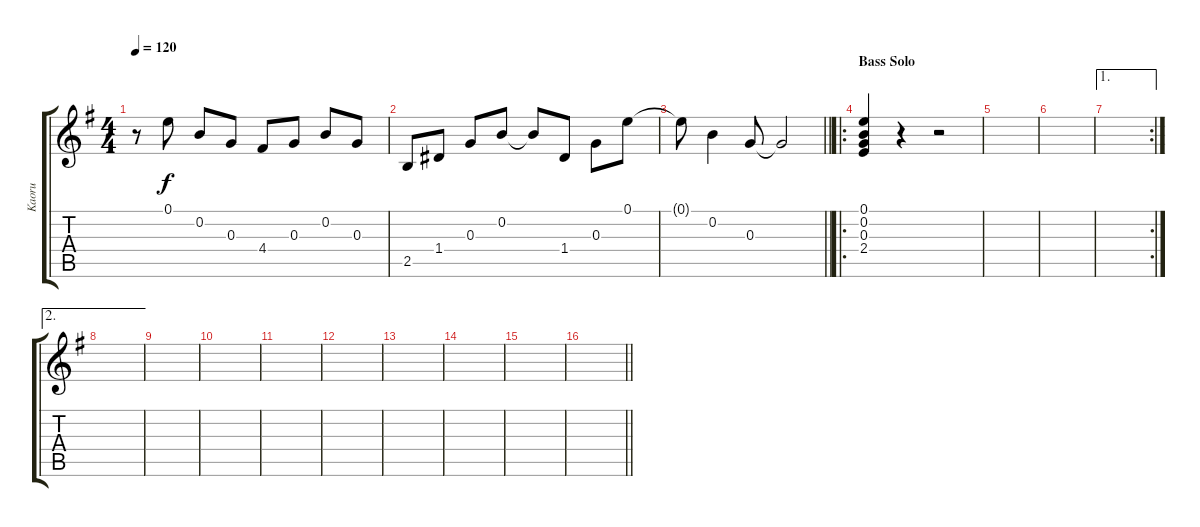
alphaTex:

\track ("Kaoru" "Kaoru") {instrument overdrivenguitar}
\staff {score tabs}
\tuning (E4 B3 G3 D3 A2 E2) {hide}
\ts (4 4)
\tempo 120
\clef g2
\ks g
r.8{dy f} 0.1.8 0.2.8 0.3.8 4.4.8 0.3.8 0.2.8 0.3.8 |
2.5.8 1.4.8 0.3.8 0.2.8 0.2{t}.8 1.4.8 0.3.8 0.1.8 |
\barLineRight lightlight
0.1{t}.8 0.2.4 0.3.8 0.3{t}.2 |
\ro
\section ("" "Bass Solo")
(0.1 0.2 0.3 2.4).4 r.4 r.2 |
|
|
\ae 1
\rc 2
|
\ae 2
|
|
|
|
|
|
|
|
\barLineRight lightlight
